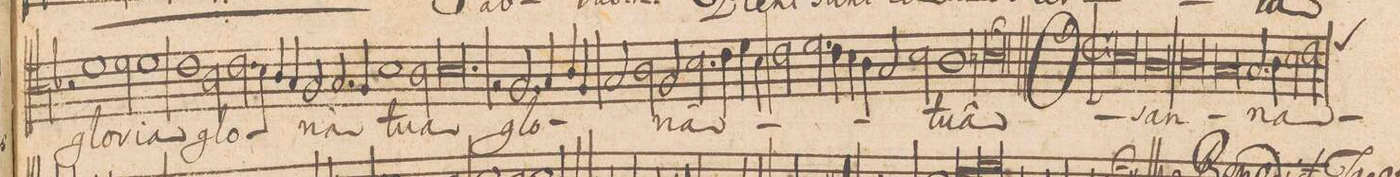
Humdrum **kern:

**kern	**text
*I"TENOR.	*
*clefC4	*
*k[b-]	*
*M2/1	*
2r	.
1d\	glo-
=36-	=36-
2d\	-ri-
1d\	-a
=37-	=37-
1c\	glo-
2A\	.
2.c\	.
=38-	=38-
4B-\	.
4A/	.
4G/	.
2F/	-ri-
2.G/	-a
=39-	=39-
4F/	.
1B-\	tu-
2A\	.
=40-	=40-
0.B-\	-a
=41-	=41-
.	glo-
2r	.
2.F/	.
=42-	=42-
4G/	.
4A/	.
4F/	.
2G/	.
2A\	.
=43-	=43-
2F/	-ri-
2.B-\	-â
4c\	.
4d\	.
4B-\	.
=44-	=44-
2c\	.
2.d\	.
4c\	.
4B-\	.
4A\	.
=45-	=45-
2G/	.
2B-\	tu-
1A\	.
=46-	=46-
00Bn\;	-a
=47||-	=47||-
*clefC4	*
*k[b-]	*
*M2/1	*
0B-\	O-
=48-	=48-
0A\	-san-
=49-	=49-
0A\	.
=50-	=50-
0G/	.
=51-	=51-
2.G/	-na
4A\	.
2B-\	.
*custos:d	*
2c\	.
=52-	=52-
*lig	*
*-	*-
